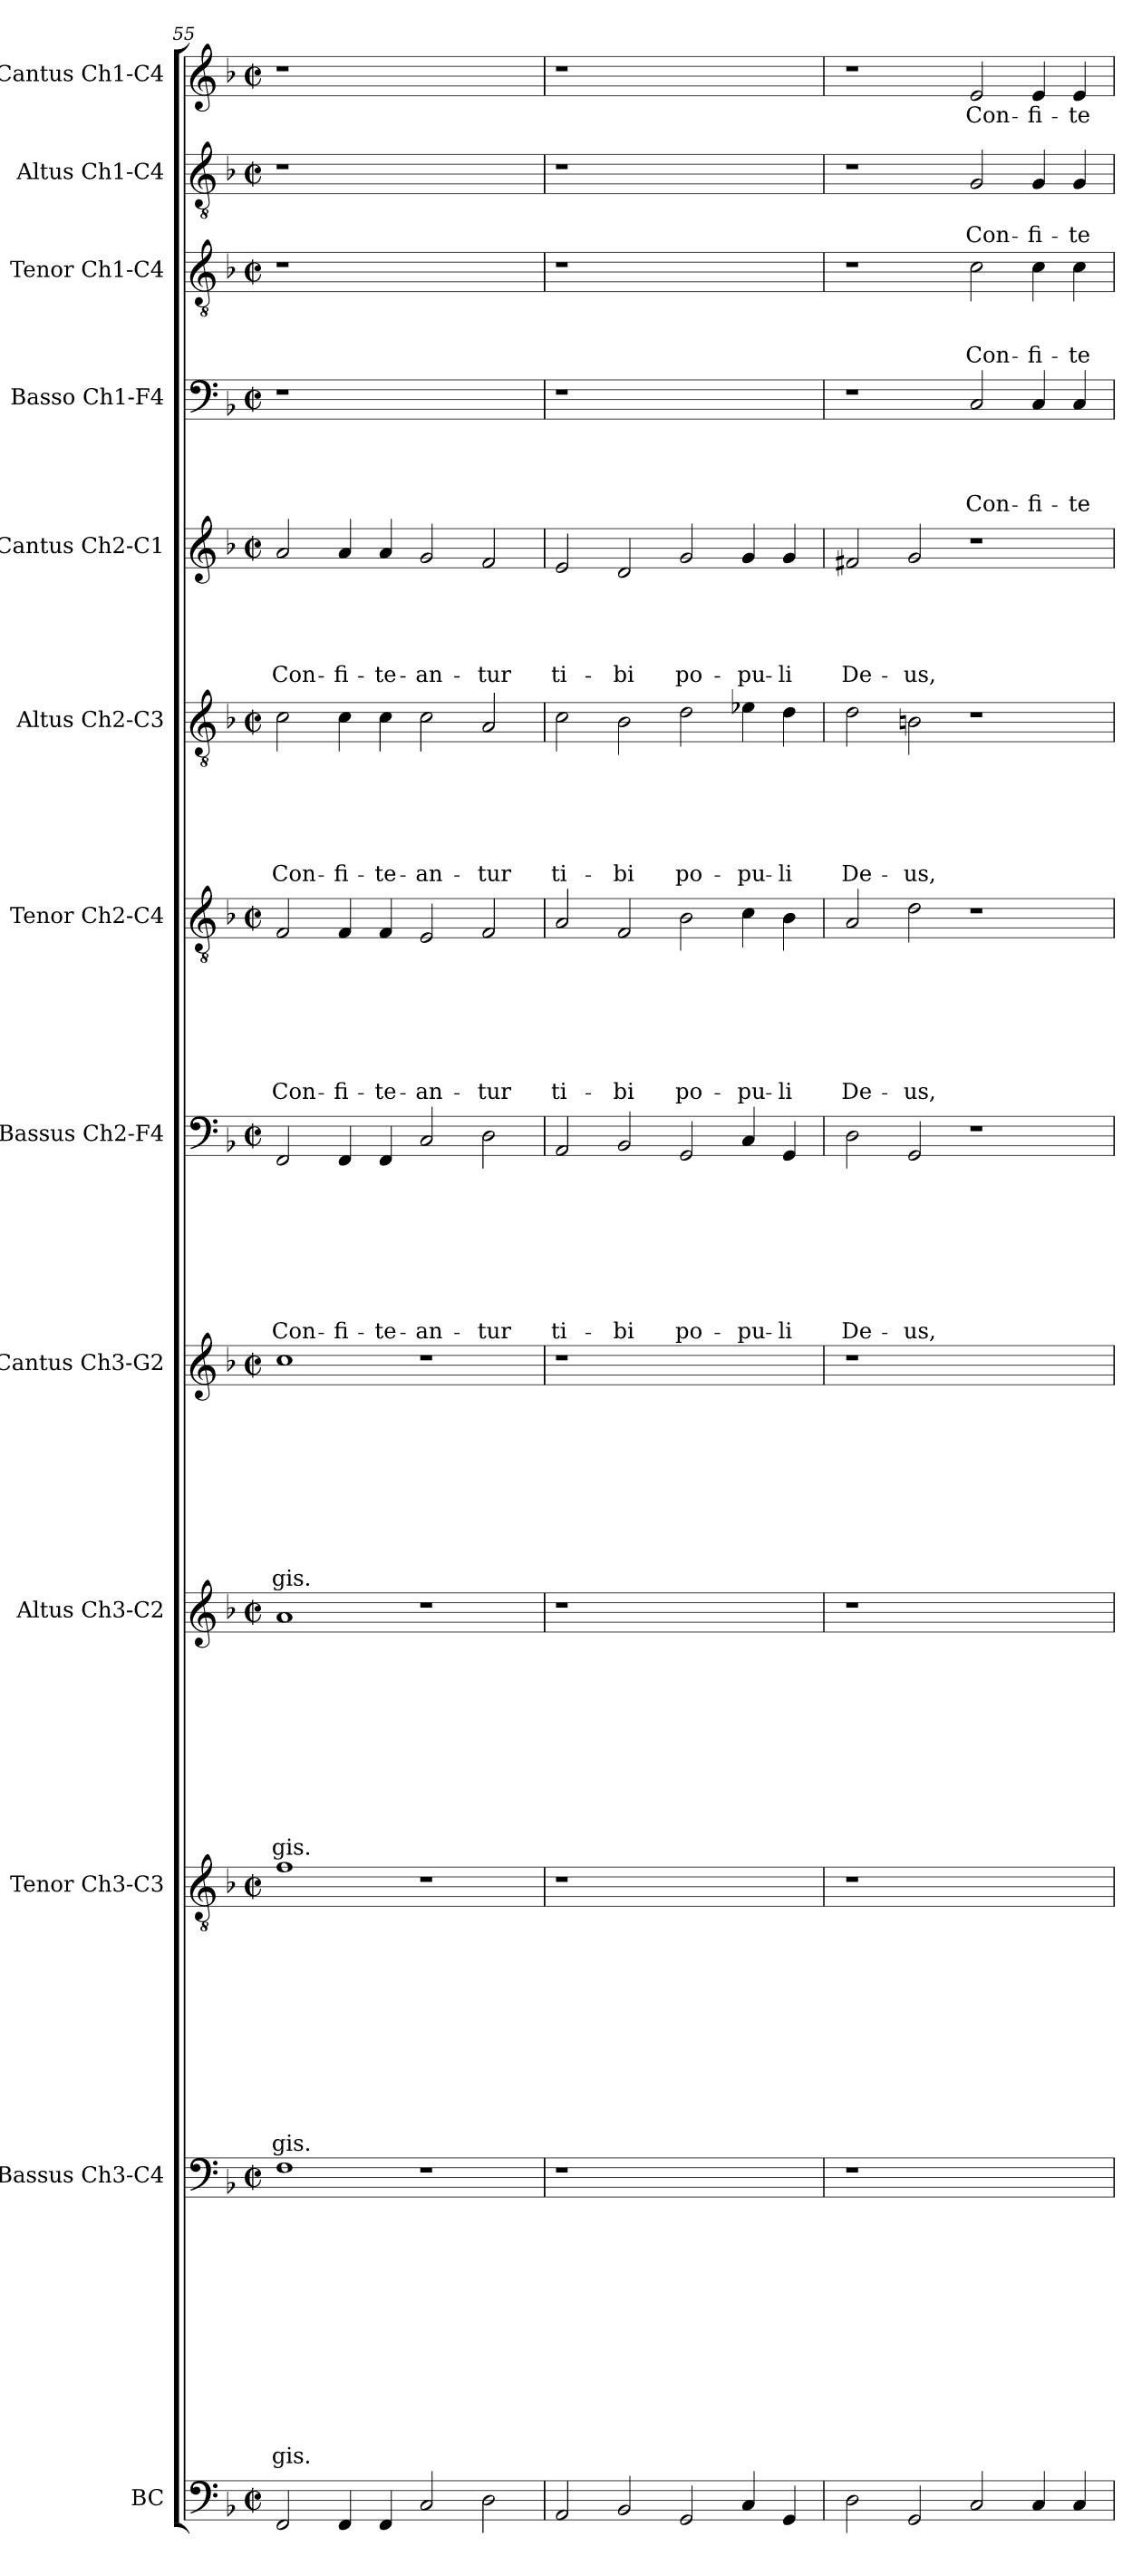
**kern	**kern	**text	**text	**text	**text	**text	**text	**text	**text	**text	**text	**text	**text	**kern	**text	**text	**text	**text	**text	**text	**text	**text	**text	**text	**text	**kern	**text	**text	**text	**text	**text	**text	**text	**text	**text	**text	**kern	**text	**text	**text	**text	**text	**text	**text	**text	**text	**kern	**text	**text	**text	**text	**text	**text	**text	**text	**kern	**text	**text	**text	**text	**text	**text	**text	**kern	**text	**text	**text	**text	**text	**text	**kern	**text	**text	**text	**text	**text	**kern	**text	**text	**text	**text	**kern	**text	**text	**text	**kern	**text	**text	**kern	**text
*part13	*part12	*part12	*part12	*part12	*part12	*part12	*part12	*part12	*part12	*part12	*part12	*part12	*part12	*part11	*part11	*part11	*part11	*part11	*part11	*part11	*part11	*part11	*part11	*part11	*part11	*part10	*part10	*part10	*part10	*part10	*part10	*part10	*part10	*part10	*part10	*part10	*part9	*part9	*part9	*part9	*part9	*part9	*part9	*part9	*part9	*part9	*part8	*part8	*part8	*part8	*part8	*part8	*part8	*part8	*part8	*part7	*part7	*part7	*part7	*part7	*part7	*part7	*part7	*part6	*part6	*part6	*part6	*part6	*part6	*part6	*part5	*part5	*part5	*part5	*part5	*part5	*part4	*part4	*part4	*part4	*part4	*part3	*part3	*part3	*part3	*part2	*part2	*part2	*part1	*part1
*staff13	*staff12	*staff12	*staff12	*staff12	*staff12	*staff12	*staff12	*staff12	*staff12	*staff12	*staff12	*staff12	*staff12	*staff11	*staff11	*staff11	*staff11	*staff11	*staff11	*staff11	*staff11	*staff11	*staff11	*staff11	*staff11	*staff10	*staff10	*staff10	*staff10	*staff10	*staff10	*staff10	*staff10	*staff10	*staff10	*staff10	*staff9	*staff9	*staff9	*staff9	*staff9	*staff9	*staff9	*staff9	*staff9	*staff9	*staff8	*staff8	*staff8	*staff8	*staff8	*staff8	*staff8	*staff8	*staff8	*staff7	*staff7	*staff7	*staff7	*staff7	*staff7	*staff7	*staff7	*staff6	*staff6	*staff6	*staff6	*staff6	*staff6	*staff6	*staff5	*staff5	*staff5	*staff5	*staff5	*staff5	*staff4	*staff4	*staff4	*staff4	*staff4	*staff3	*staff3	*staff3	*staff3	*staff2	*staff2	*staff2	*staff1	*staff1
*I"BC	*I"Bassus Ch3-C4	*	*	*	*	*	*	*	*	*	*	*	*	*I"Tenor Ch3-C3	*	*	*	*	*	*	*	*	*	*	*	*I"Altus Ch3-C2	*	*	*	*	*	*	*	*	*	*	*I"Cantus Ch3-G2	*	*	*	*	*	*	*	*	*	*I"Bassus Ch2-F4	*	*	*	*	*	*	*	*	*I"Tenor Ch2-C4	*	*	*	*	*	*	*	*I"Altus Ch2-C3	*	*	*	*	*	*	*I"Cantus Ch2-C1	*	*	*	*	*	*I"Basso Ch1-F4	*	*	*	*	*I"Tenor Ch1-C4	*	*	*	*I"Altus Ch1-C4	*	*	*I"Cantus Ch1-C4	*
*	*I'B3	*	*	*	*	*	*	*	*	*	*	*	*	*I'T3	*	*	*	*	*	*	*	*	*	*	*	*I'A3	*	*	*	*	*	*	*	*	*	*	*I'C3	*	*	*	*	*	*	*	*	*	*I'B2	*	*	*	*	*	*	*	*	*I'T2	*	*	*	*	*	*	*	*I'A2	*	*	*	*	*	*	*I'C2	*	*	*	*	*	*I'B1	*	*	*	*	*I'T1	*	*	*	*I'A1	*	*	*I'C1	*
*clefF4	*clefF4	*	*	*	*	*	*	*	*	*	*	*	*	*clefGv2	*	*	*	*	*	*	*	*	*	*	*	*clefG2	*	*	*	*	*	*	*	*	*	*	*clefG2	*	*	*	*	*	*	*	*	*	*clefF4	*	*	*	*	*	*	*	*	*clefGv2	*	*	*	*	*	*	*	*clefGv2	*	*	*	*	*	*	*clefG2	*	*	*	*	*	*clefF4	*	*	*	*	*clefGv2	*	*	*	*clefGv2	*	*	*clefG2	*
*k[b-]	*k[b-]	*	*	*	*	*	*	*	*	*	*	*	*	*k[b-]	*	*	*	*	*	*	*	*	*	*	*	*k[b-]	*	*	*	*	*	*	*	*	*	*	*k[b-]	*	*	*	*	*	*	*	*	*	*k[b-]	*	*	*	*	*	*	*	*	*k[b-]	*	*	*	*	*	*	*	*k[b-]	*	*	*	*	*	*	*k[b-]	*	*	*	*	*	*k[b-]	*	*	*	*	*k[b-]	*	*	*	*k[b-]	*	*	*k[b-]	*
*F:	*F:	*	*	*	*	*	*	*	*	*	*	*	*	*F:	*	*	*	*	*	*	*	*	*	*	*	*F:	*	*	*	*	*	*	*	*	*	*	*F:	*	*	*	*	*	*	*	*	*	*F:	*	*	*	*	*	*	*	*	*F:	*	*	*	*	*	*	*	*F:	*	*	*	*	*	*	*F:	*	*	*	*	*	*F:	*	*	*	*	*F:	*	*	*	*F:	*	*	*F:	*
*M2/2	*M2/2	*	*	*	*	*	*	*	*	*	*	*	*	*M2/2	*	*	*	*	*	*	*	*	*	*	*	*M2/2	*	*	*	*	*	*	*	*	*	*	*M2/2	*	*	*	*	*	*	*	*	*	*M2/2	*	*	*	*	*	*	*	*	*M2/2	*	*	*	*	*	*	*	*M2/2	*	*	*	*	*	*	*M2/2	*	*	*	*	*	*M2/2	*	*	*	*	*M2/2	*	*	*	*M2/2	*	*	*M2/2	*
*met(c|)	*met(c|)	*	*	*	*	*	*	*	*	*	*	*	*	*met(c|)	*	*	*	*	*	*	*	*	*	*	*	*met(c|)	*	*	*	*	*	*	*	*	*	*	*met(c|)	*	*	*	*	*	*	*	*	*	*met(c|)	*	*	*	*	*	*	*	*	*met(c|)	*	*	*	*	*	*	*	*met(c|)	*	*	*	*	*	*	*met(c|)	*	*	*	*	*	*met(c|)	*	*	*	*	*met(c|)	*	*	*	*met(c|)	*	*	*met(c|)	*
=55	=55	=55	=55	=55	=55	=55	=55	=55	=55	=55	=55	=55	=55	=55	=55	=55	=55	=55	=55	=55	=55	=55	=55	=55	=55	=55	=55	=55	=55	=55	=55	=55	=55	=55	=55	=55	=55	=55	=55	=55	=55	=55	=55	=55	=55	=55	=55	=55	=55	=55	=55	=55	=55	=55	=55	=55	=55	=55	=55	=55	=55	=55	=55	=55	=55	=55	=55	=55	=55	=55	=55	=55	=55	=55	=55	=55	=55	=55	=55	=55	=55	=55	=55	=55	=55	=55	=55	=55	=55	=55
2FF/	1F	.	.	.	.	.	.	.	.	.	.	.	-gis.	1f	.	.	.	.	.	.	.	.	.	.	-gis.	1a	.	.	.	.	.	.	.	.	.	-gis.	1cc	.	.	.	.	.	.	.	.	-gis.	2FF/	.	.	.	.	.	.	.	Con-	2F/	.	.	.	.	.	.	Con-	2c\	.	.	.	.	.	Con-	2a/	.	.	.	.	Con-	1r	.	.	.	.	1r	.	.	.	1r	.	.	1r	.
4FF/	.	.	.	.	.	.	.	.	.	.	.	.	.	.	.	.	.	.	.	.	.	.	.	.	.	.	.	.	.	.	.	.	.	.	.	.	.	.	.	.	.	.	.	.	.	.	4FF/	.	.	.	.	.	.	.	-fi-	4F/	.	.	.	.	.	.	-fi-	4c\	.	.	.	.	.	-fi-	4a/	.	.	.	.	-fi-	.	.	.	.	.	.	.	.	.	.	.	.	.	.
4FF/	.	.	.	.	.	.	.	.	.	.	.	.	.	.	.	.	.	.	.	.	.	.	.	.	.	.	.	.	.	.	.	.	.	.	.	.	.	.	.	.	.	.	.	.	.	.	4FF/	.	.	.	.	.	.	.	-te-	4F/	.	.	.	.	.	.	-te-	4c\	.	.	.	.	.	-te-	4a/	.	.	.	.	-te-	.	.	.	.	.	.	.	.	.	.	.	.	.	.
2C/	1r	.	.	.	.	.	.	.	.	.	.	.	.	1r	.	.	.	.	.	.	.	.	.	.	.	1r	.	.	.	.	.	.	.	.	.	.	1r	.	.	.	.	.	.	.	.	.	2C/	.	.	.	.	.	.	.	-an-	2E/	.	.	.	.	.	.	-an-	2c\	.	.	.	.	.	-an-	2g/	.	.	.	.	-an-	1ryy	.	.	.	.	1ryy	.	.	.	1ryy	.	.	1ryy	.
2D\	.	.	.	.	.	.	.	.	.	.	.	.	.	.	.	.	.	.	.	.	.	.	.	.	.	.	.	.	.	.	.	.	.	.	.	.	.	.	.	.	.	.	.	.	.	.	2D\	.	.	.	.	.	.	.	-tur	2F/	.	.	.	.	.	.	-tur	2A/	.	.	.	.	.	-tur	2f/	.	.	.	.	-tur	.	.	.	.	.	.	.	.	.	.	.	.	.	.
!!LO:PB:g=z
=56	=56	=56	=56	=56	=56	=56	=56	=56	=56	=56	=56	=56	=56	=56	=56	=56	=56	=56	=56	=56	=56	=56	=56	=56	=56	=56	=56	=56	=56	=56	=56	=56	=56	=56	=56	=56	=56	=56	=56	=56	=56	=56	=56	=56	=56	=56	=56	=56	=56	=56	=56	=56	=56	=56	=56	=56	=56	=56	=56	=56	=56	=56	=56	=56	=56	=56	=56	=56	=56	=56	=56	=56	=56	=56	=56	=56	=56	=56	=56	=56	=56	=56	=56	=56	=56	=56	=56	=56	=56	=56
2AA/	1r	.	.	.	.	.	.	.	.	.	.	.	.	1r	.	.	.	.	.	.	.	.	.	.	.	1r	.	.	.	.	.	.	.	.	.	.	1r	.	.	.	.	.	.	.	.	.	2AA/	.	.	.	.	.	.	.	ti-	2A/	.	.	.	.	.	.	ti-	2c\	.	.	.	.	.	ti-	2e/	.	.	.	.	ti-	1r	.	.	.	.	1r	.	.	.	1r	.	.	1r	.
2BB-/	.	.	.	.	.	.	.	.	.	.	.	.	.	.	.	.	.	.	.	.	.	.	.	.	.	.	.	.	.	.	.	.	.	.	.	.	.	.	.	.	.	.	.	.	.	.	2BB-/	.	.	.	.	.	.	.	-bi	2F/	.	.	.	.	.	.	-bi	2B-\	.	.	.	.	.	-bi	2d/	.	.	.	.	-bi	.	.	.	.	.	.	.	.	.	.	.	.	.	.
2GG/	1ryy	.	.	.	.	.	.	.	.	.	.	.	.	1ryy	.	.	.	.	.	.	.	.	.	.	.	1ryy	.	.	.	.	.	.	.	.	.	.	1ryy	.	.	.	.	.	.	.	.	.	2GG/	.	.	.	.	.	.	.	po-	2B-\	.	.	.	.	.	.	po-	2d\	.	.	.	.	.	po-	2g/	.	.	.	.	po-	1ryy	.	.	.	.	1ryy	.	.	.	1ryy	.	.	1ryy	.
4C/	.	.	.	.	.	.	.	.	.	.	.	.	.	.	.	.	.	.	.	.	.	.	.	.	.	.	.	.	.	.	.	.	.	.	.	.	.	.	.	.	.	.	.	.	.	.	4C/	.	.	.	.	.	.	.	-pu-	4c\	.	.	.	.	.	.	-pu-	4e-X\	.	.	.	.	.	-pu-	4g/	.	.	.	.	-pu-	.	.	.	.	.	.	.	.	.	.	.	.	.	.
4GG/	.	.	.	.	.	.	.	.	.	.	.	.	.	.	.	.	.	.	.	.	.	.	.	.	.	.	.	.	.	.	.	.	.	.	.	.	.	.	.	.	.	.	.	.	.	.	4GG/	.	.	.	.	.	.	.	-li	4B-\	.	.	.	.	.	.	-li	4d\	.	.	.	.	.	-li	4g/	.	.	.	.	-li	.	.	.	.	.	.	.	.	.	.	.	.	.	.
=57	=57	=57	=57	=57	=57	=57	=57	=57	=57	=57	=57	=57	=57	=57	=57	=57	=57	=57	=57	=57	=57	=57	=57	=57	=57	=57	=57	=57	=57	=57	=57	=57	=57	=57	=57	=57	=57	=57	=57	=57	=57	=57	=57	=57	=57	=57	=57	=57	=57	=57	=57	=57	=57	=57	=57	=57	=57	=57	=57	=57	=57	=57	=57	=57	=57	=57	=57	=57	=57	=57	=57	=57	=57	=57	=57	=57	=57	=57	=57	=57	=57	=57	=57	=57	=57	=57	=57	=57	=57	=57
2D\	1r	.	.	.	.	.	.	.	.	.	.	.	.	1r	.	.	.	.	.	.	.	.	.	.	.	1r	.	.	.	.	.	.	.	.	.	.	1r	.	.	.	.	.	.	.	.	.	2D\	.	.	.	.	.	.	.	De-	2A/	.	.	.	.	.	.	De-	2d\	.	.	.	.	.	De-	2f#X/	.	.	.	.	De-	1r	.	.	.	.	1r	.	.	.	1r	.	.	1r	.
2GG/	.	.	.	.	.	.	.	.	.	.	.	.	.	.	.	.	.	.	.	.	.	.	.	.	.	.	.	.	.	.	.	.	.	.	.	.	.	.	.	.	.	.	.	.	.	.	2GG/	.	.	.	.	.	.	.	-us,	2d\	.	.	.	.	.	.	-us,	2Bn\	.	.	.	.	.	-us,	2g/	.	.	.	.	-us,	.	.	.	.	.	.	.	.	.	.	.	.	.	.
2C/	1ryy	.	.	.	.	.	.	.	.	.	.	.	.	1ryy	.	.	.	.	.	.	.	.	.	.	.	1ryy	.	.	.	.	.	.	.	.	.	.	1ryy	.	.	.	.	.	.	.	.	.	1r	.	.	.	.	.	.	.	.	1r	.	.	.	.	.	.	.	1r	.	.	.	.	.	.	1r	.	.	.	.	.	2C/	.	.	.	Con-	2c\	.	.	Con-	2G/	.	Con-	2e/	Con-
4C/	.	.	.	.	.	.	.	.	.	.	.	.	.	.	.	.	.	.	.	.	.	.	.	.	.	.	.	.	.	.	.	.	.	.	.	.	.	.	.	.	.	.	.	.	.	.	.	.	.	.	.	.	.	.	.	.	.	.	.	.	.	.	.	.	.	.	.	.	.	.	.	.	.	.	.	.	4C/	.	.	.	-fi-	4c\	.	.	-fi-	4G/	.	-fi-	4e/	-fi-
4C/	.	.	.	.	.	.	.	.	.	.	.	.	.	.	.	.	.	.	.	.	.	.	.	.	.	.	.	.	.	.	.	.	.	.	.	.	.	.	.	.	.	.	.	.	.	.	.	.	.	.	.	.	.	.	.	.	.	.	.	.	.	.	.	.	.	.	.	.	.	.	.	.	.	.	.	.	4C/	.	.	.	-te-	4c\	.	.	-te-	4G/	.	-te-	4e/	-te-
=	=	=	=	=	=	=	=	=	=	=	=	=	=	=	=	=	=	=	=	=	=	=	=	=	=	=	=	=	=	=	=	=	=	=	=	=	=	=	=	=	=	=	=	=	=	=	=	=	=	=	=	=	=	=	=	=	=	=	=	=	=	=	=	=	=	=	=	=	=	=	=	=	=	=	=	=	=	=	=	=	=	=	=	=	=	=	=	=	=	=
*-	*-	*-	*-	*-	*-	*-	*-	*-	*-	*-	*-	*-	*-	*-	*-	*-	*-	*-	*-	*-	*-	*-	*-	*-	*-	*-	*-	*-	*-	*-	*-	*-	*-	*-	*-	*-	*-	*-	*-	*-	*-	*-	*-	*-	*-	*-	*-	*-	*-	*-	*-	*-	*-	*-	*-	*-	*-	*-	*-	*-	*-	*-	*-	*-	*-	*-	*-	*-	*-	*-	*-	*-	*-	*-	*-	*-	*-	*-	*-	*-	*-	*-	*-	*-	*-	*-	*-	*-	*-	*-
